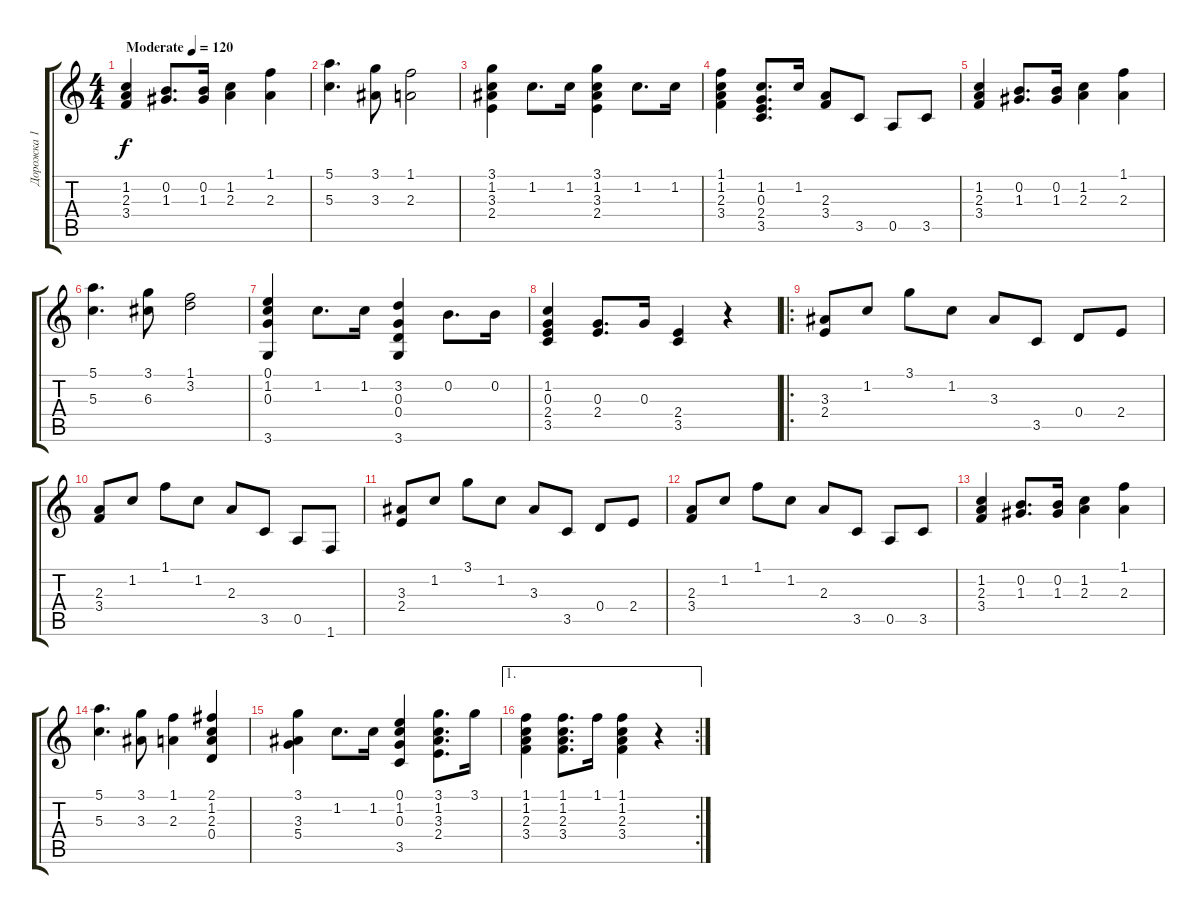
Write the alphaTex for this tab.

\track ("Дорожка 1" "Дорожка 1") {instrument acousticguitarnylon}
\staff {score tabs}
\tuning (E4 B3 G3 D3 A2 E2) {hide}
\ts (4 4)
\tempo (120 "Moderate")
\clef g2
\ks c
(1.2 2.3 3.4).4{dy f instrument acousticguitarnylon} (0.2 1.3).8{d} (0.2 1.3).16 (1.2 2.3).4 (1.1 2.3).4 |
(5.1 5.3).4{d} (3.1 3.3).8 (1.1 2.3).2 |
(3.1 1.2 3.3 2.4).4 1.2.8{d} 1.2.16 (3.1 1.2 3.3 2.4).4 1.2.8{d} 1.2.16 |
(1.1 1.2 2.3 3.4).4 (1.2 0.3 2.4 3.5).8{d} 1.2.16 (2.3 3.4).8 3.5.8 0.5.8 3.5.8 |
(1.2 2.3 3.4).4 (0.2 1.3).8{d} (0.2 1.3).16 (1.2 2.3).4 (1.1 2.3).4 |
(5.1 5.3).4{d} (3.1 6.3).8 (1.1 3.2).2 |
(0.1 1.2 0.3 3.6).4 1.2.8{d} 1.2.16 (3.2 0.3 0.4 3.6).4 0.2.8{d} 0.2.16 |
(1.2 0.3 2.4 3.5).4 (0.3 2.4).8{d} 0.3.16 (2.4 3.5).4 r.4 |
\ro
(3.3 2.4).8 1.2.8 3.1.8 1.2.8 3.3.8 3.5.8 0.4.8 2.4.8 |
(2.3 3.4).8 1.2.8 1.1.8 1.2.8 2.3.8 3.5.8 0.5.8 1.6.8 |
(3.3 2.4).8 1.2.8 3.1.8 1.2.8 3.3.8 3.5.8 0.4.8 2.4.8 |
(2.3 3.4).8 1.2.8 1.1.8 1.2.8 2.3.8 3.5.8 0.5.8 3.5.8 |
(1.2 2.3 3.4).4 (0.2 1.3).8{d} (0.2 1.3).16 (1.2 2.3).4 (1.1 2.3).4 |
(5.1 5.3).4{d} (3.1 3.3).8 (1.1 2.3).4 (2.1 1.2 2.3 0.4).4 |
(3.1 3.3 5.4).4 1.2.8{d} 1.2.16 (0.1 1.2 0.3 3.5).4 (3.1 1.2 3.3 2.4).8{d} 3.1.16 |
\ae 1
\rc 2
(1.1 1.2 2.3 3.4).4 (1.1 1.2 2.3 3.4).8{d} 1.1.16 (1.1 1.2 2.3 3.4).4 r.4
